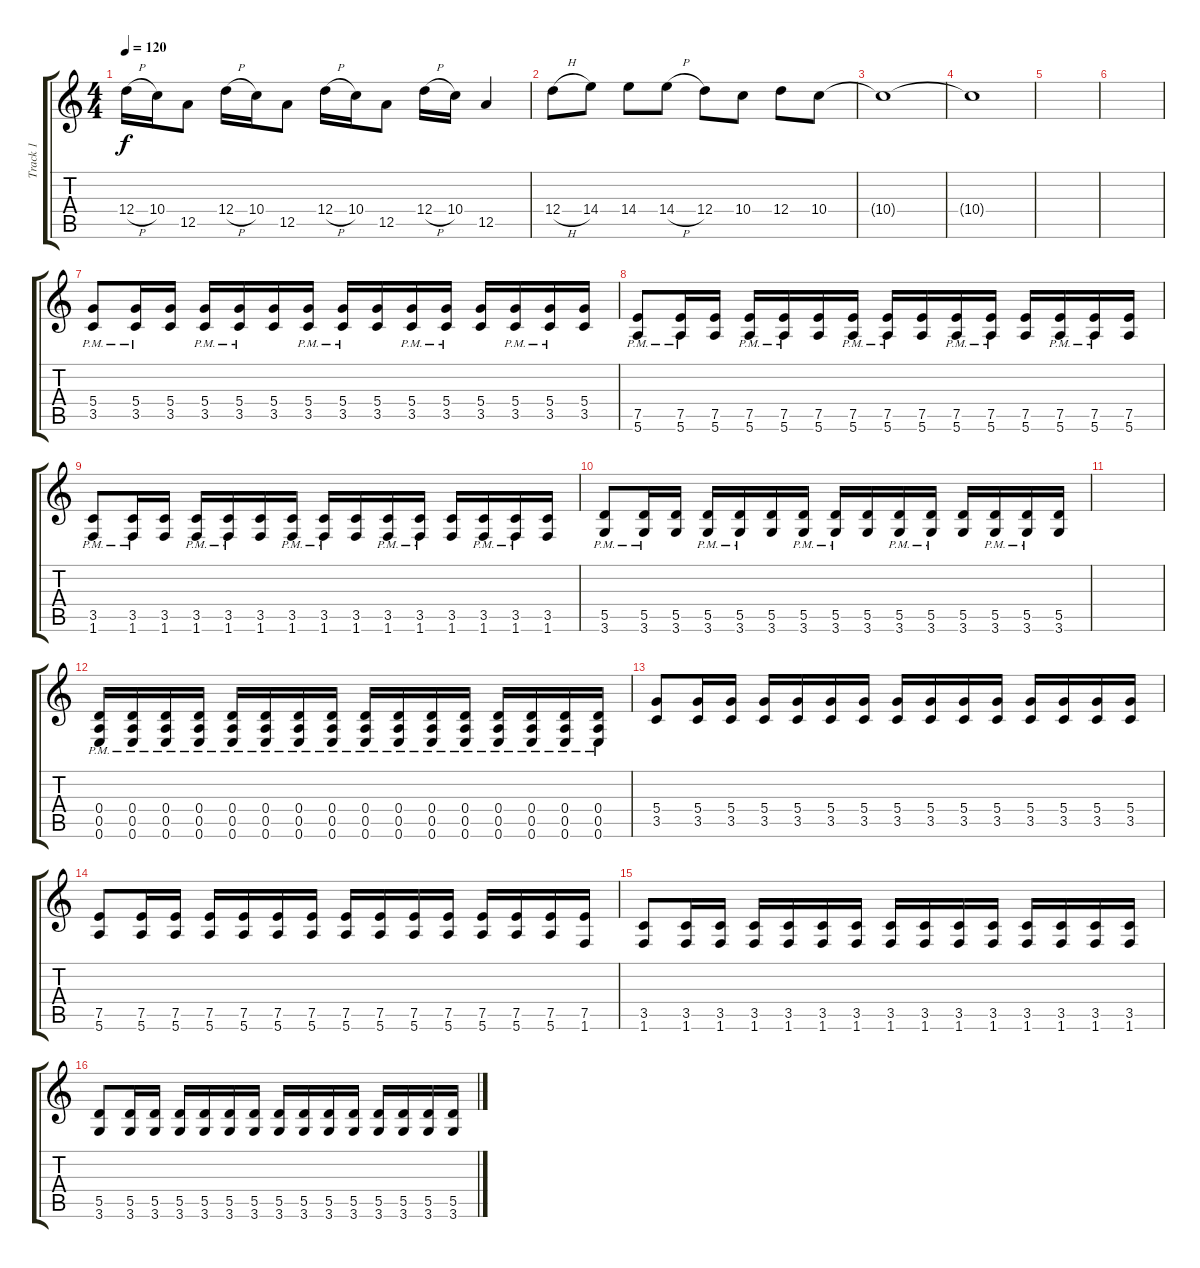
\track ("Track 1" "Track 1") {instrument overdrivenguitar}
\staff {score tabs}
\tuning (E4 B3 G3 D3 A2 E2) {hide}
\ts (4 4)
\tempo 120
\clef g2
\ks c
12.4{h}.16{dy f} 10.4.16 12.5.8 12.4{h}.16 10.4.16 12.5.8 12.4{h}.16 10.4.16 12.5.8 12.4{h}.16 10.4.16 12.5.4 |
12.4{h}.8 14.4.8 14.4.8 14.4{h}.8 12.4.8 10.4.8 12.4.8 10.4.8 |
10.4{t}.1 |
10.4{t}.1 |
|
|
(5.4 3.5{pm}).8 (5.4 3.5{pm}).16 (5.4 3.5).16 (5.4 3.5{pm}).16 (5.4 3.5{pm}).16 (5.4 3.5).16 (5.4 3.5{pm}).16 (5.4 3.5{pm}).16 (5.4 3.5).16 (5.4 3.5{pm}).16 (5.4 3.5{pm}).16 (5.4 3.5).16 (5.4 3.5{pm}).16 (5.4 3.5{pm}).16 (5.4 3.5).16 |
(7.5{pm} 5.6).8 (7.5{pm} 5.6).16 (7.5 5.6).16 (7.5{pm} 5.6).16 (7.5{pm} 5.6).16 (7.5 5.6).16 (7.5{pm} 5.6).16 (7.5{pm} 5.6).16 (7.5 5.6).16 (7.5{pm} 5.6).16 (7.5{pm} 5.6).16 (7.5 5.6).16 (7.5{pm} 5.6).16 (7.5{pm} 5.6).16 (7.5 5.6).16 |
(3.5{pm} 1.6).8 (3.5{pm} 1.6).16 (3.5 1.6).16 (3.5{pm} 1.6).16 (3.5{pm} 1.6).16 (3.5 1.6).16 (3.5{pm} 1.6).16 (3.5{pm} 1.6).16 (3.5 1.6).16 (3.5{pm} 1.6).16 (3.5{pm} 1.6).16 (3.5 1.6).16 (3.5{pm} 1.6).16 (3.5{pm} 1.6).16 (3.5 1.6).16 |
(5.5{pm} 3.6).8 (5.5{pm} 3.6).16 (5.5 3.6).16 (5.5{pm} 3.6).16 (5.5{pm} 3.6).16 (5.5 3.6).16 (5.5{pm} 3.6).16 (5.5{pm} 3.6).16 (5.5 3.6).16 (5.5{pm} 3.6).16 (5.5{pm} 3.6).16 (5.5 3.6).16 (5.5{pm} 3.6).16 (5.5{pm} 3.6).16 (5.5 3.6).16 |
|
(0.4{pm} 0.5{pm} 0.6{pm}).16 (0.4{pm} 0.5{pm} 0.6{pm}).16 (0.4{pm} 0.5{pm} 0.6{pm}).16 (0.4{pm} 0.5{pm} 0.6{pm}).16 (0.4{pm} 0.5{pm} 0.6{pm}).16 (0.4{pm} 0.5{pm} 0.6{pm}).16 (0.4{pm} 0.5{pm} 0.6{pm}).16 (0.4{pm} 0.5{pm} 0.6{pm}).16 (0.4{pm} 0.5{pm} 0.6{pm}).16 (0.4{pm} 0.5{pm} 0.6{pm}).16 (0.4{pm} 0.5{pm} 0.6{pm}).16 (0.4{pm} 0.5{pm} 0.6{pm}).16 (0.4{pm} 0.5{pm} 0.6{pm}).16 (0.4{pm} 0.5{pm} 0.6{pm}).16 (0.4{pm} 0.5{pm} 0.6{pm}).16 (0.4{pm} 0.5{pm} 0.6{pm}).16 |
(5.4 3.5).8 (5.4 3.5).16 (5.4 3.5).16 (5.4 3.5).16 (5.4 3.5).16 (5.4 3.5).16 (5.4 3.5).16 (5.4 3.5).16 (5.4 3.5).16 (5.4 3.5).16 (5.4 3.5).16 (5.4 3.5).16 (5.4 3.5).16 (5.4 3.5).16 (5.4 3.5).16 |
(7.5 5.6).8 (7.5 5.6).16 (7.5 5.6).16 (7.5 5.6).16 (7.5 5.6).16 (7.5 5.6).16 (7.5 5.6).16 (7.5 5.6).16 (7.5 5.6).16 (7.5 5.6).16 (7.5 5.6).16 (7.5 5.6).16 (7.5 5.6).16 (7.5 5.6).16 (7.5 1.6).16 |
(3.5 1.6).8 (3.5 1.6).16 (3.5 1.6).16 (3.5 1.6).16 (3.5 1.6).16 (3.5 1.6).16 (3.5 1.6).16 (3.5 1.6).16 (3.5 1.6).16 (3.5 1.6).16 (3.5 1.6).16 (3.5 1.6).16 (3.5 1.6).16 (3.5 1.6).16 (3.5 1.6).16 |
(5.5 3.6).8 (5.5 3.6).16 (5.5 3.6).16 (5.5 3.6).16 (5.5 3.6).16 (5.5 3.6).16 (5.5 3.6).16 (5.5 3.6).16 (5.5 3.6).16 (5.5 3.6).16 (5.5 3.6).16 (5.5 3.6).16 (5.5 3.6).16 (5.5 3.6).16 (5.5 3.6).16
